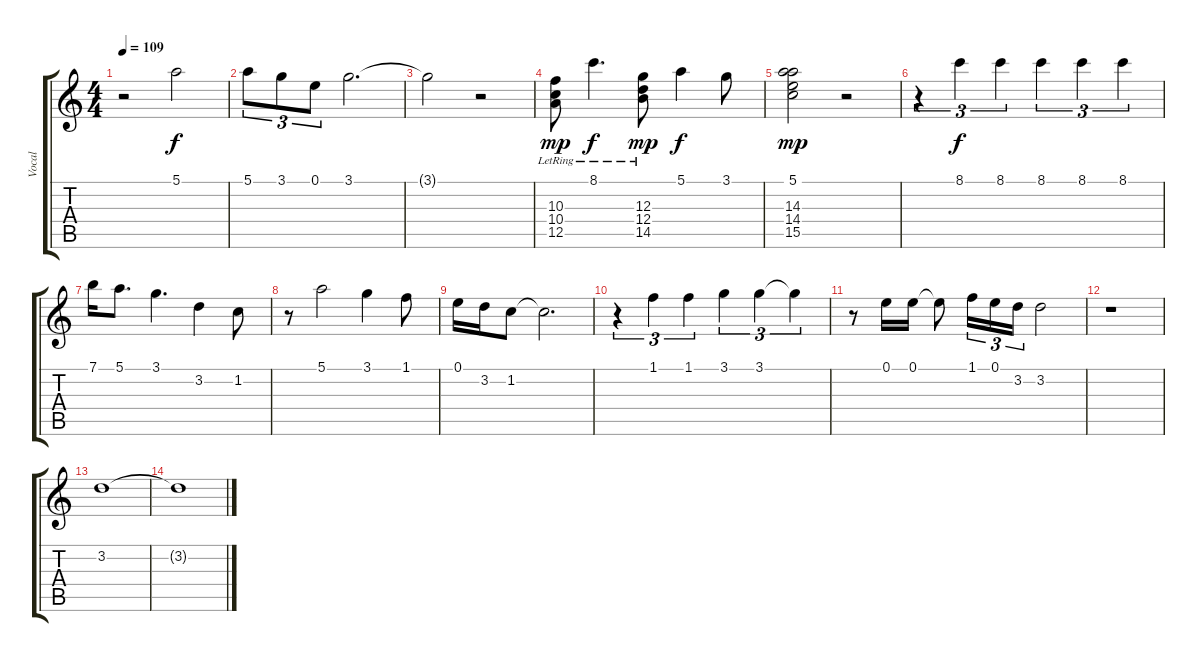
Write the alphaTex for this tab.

\track ("Vocal" "Vocal") {instrument lead6voice}
\staff {score tabs}
\tuning (E5 B4 G4 D4 A3 E3) {hide}
\ts (4 4)
\tempo 109
\clef g2
\ks c
r.2{dy f} 5.1.2 |
5.1.8{tu (3 2)} 3.1.8{tu (3 2)} 0.1.8{tu (3 2)} 3.1.2{d} |
3.1{t}.2 r.2 |
(10.3{lr} 10.4{lr} 12.5{lr}).8{dy mp} 8.1{lr}.4{d dy f} (12.3{lr} 12.4{lr} 14.5{lr}).8{dy mp} 5.1.4{dy f} 3.1.8 |
(5.1 14.3 14.4 15.5).2{dy mp} r.2 |
r.4{tu (3 2)} 8.1.4{tu (3 2) dy f} 8.1.4{tu (3 2)} 8.1.4{tu (3 2)} 8.1.4{tu (3 2)} 8.1.4{tu (3 2)} |
7.1.16 5.1.8{d} 3.1.4{d} 3.2.4 1.2.8 |
r.8 5.1.2 3.1.4 1.1.8 |
0.1.16 3.2.16 1.2.8 1.2{t}.2{d} |
r.4{tu (3 2)} 1.1.4{tu (3 2)} 1.1.4{tu (3 2)} 3.1.4{tu (3 2)} 3.1.4{tu (3 2)} 3.1{t}.4{tu (3 2)} |
r.8 0.1.16 0.1.16 0.1{t}.8 1.1.16{tu (3 2)} 0.1.16{tu (3 2)} 3.2.16{tu (3 2)} 3.2.2 |
r.1 |
3.2.1{volume 6} |
3.2{t}.1{volume 0}
